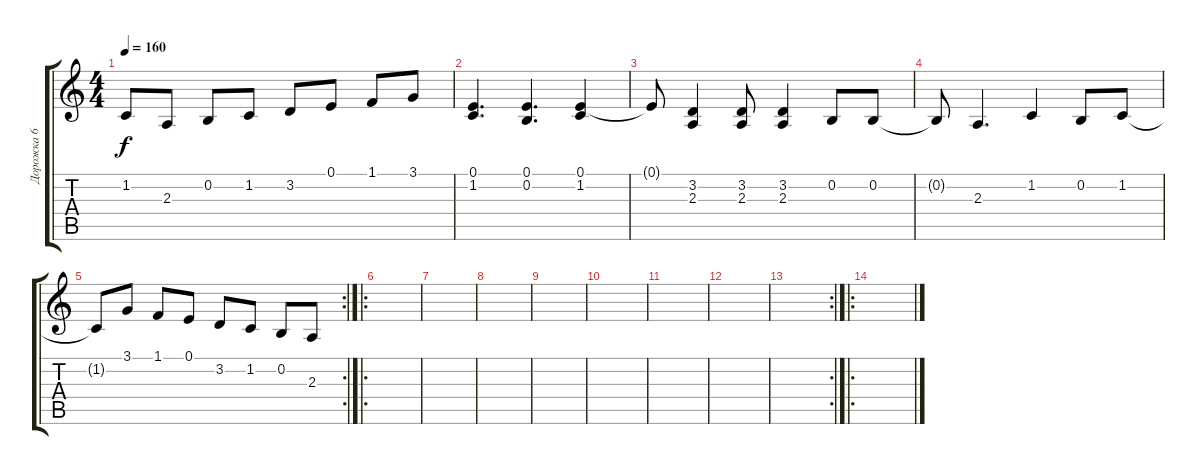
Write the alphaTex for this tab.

\track ("Дорожка 6" "Дорожка 6") {instrument brightacousticpiano}
\staff {score tabs}
\tuning (E4 B3 G3 D3 A2 E2) {hide}
\ts (4 4)
\tempo 160
\clef g2
\ks c
1.2{t}.8{dy f} 2.3.8 0.2.8 1.2.8 3.2.8 0.1.8 1.1.8 3.1.8 |
(0.1 1.2).4{d} (0.1 0.2).4{d} (0.1 1.2).4 |
0.1{t}.8 (3.2 2.3).4 (3.2 2.3).8 (3.2 2.3).4 0.2.8 0.2.8 |
0.2{t}.8 2.3.4{d} 1.2.4 0.2.8 1.2.8 |
\rc 2
1.2{t}.8 3.1.8 1.1.8 0.1.8 3.2.8 1.2.8 0.2.8 2.3.8 |
\ro
|
|
|
|
|
|
|
\rc 2
|
\ro
